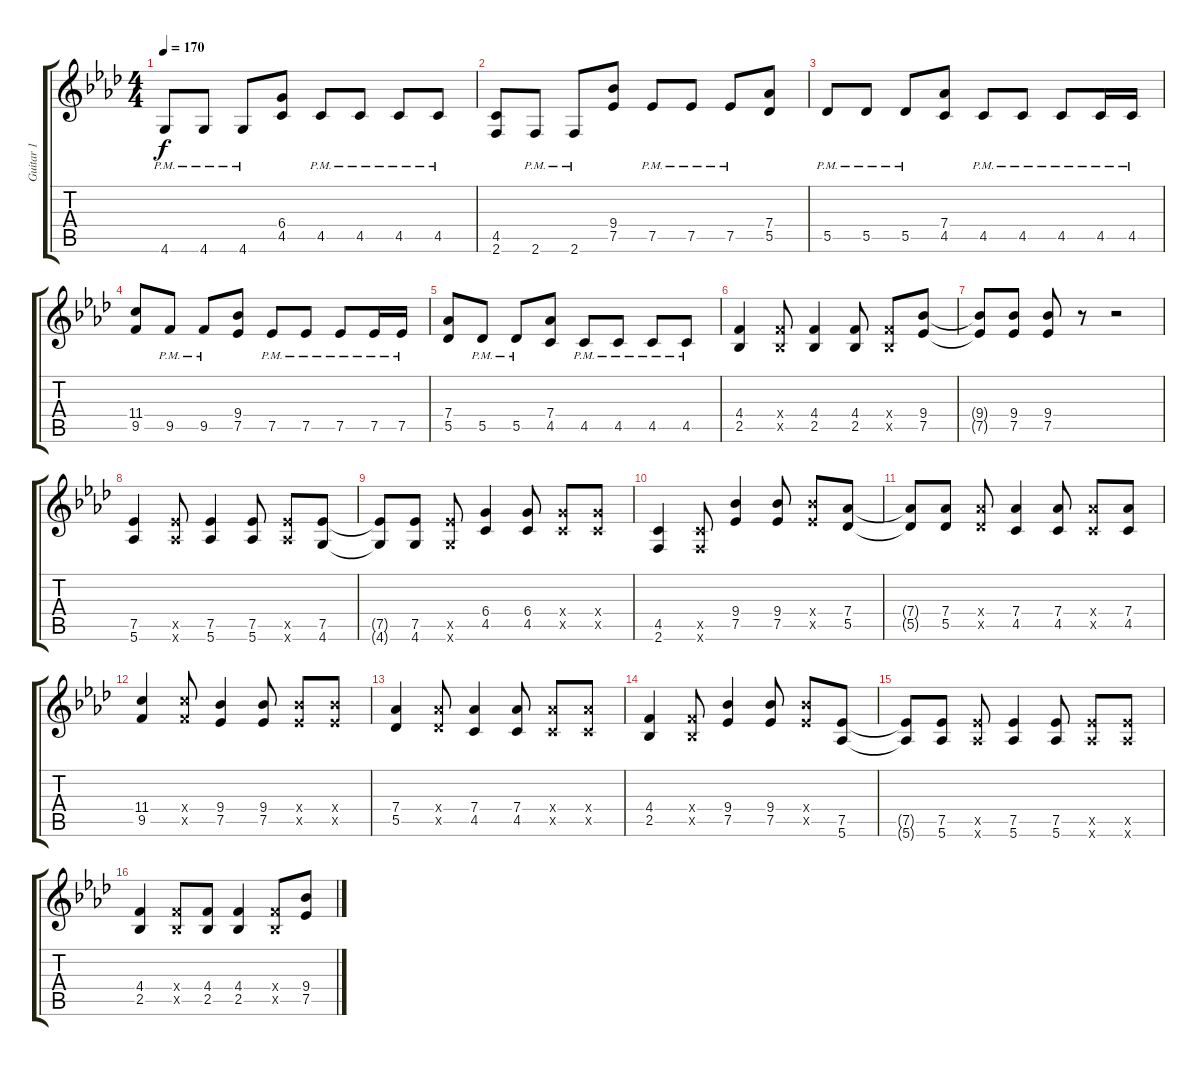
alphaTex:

\track ("Guitar 1" "Guitar 1") {instrument overdrivenguitar}
\staff {score tabs}
\tuning (Eb4 Bb3 Gb3 Db3 Ab2 Eb2) {hide}
\ts (4 4)
\tempo 170
\clef g2
\ks ab
4.6{pm}.8{dy f} 4.6{pm}.8 4.6{pm}.8 (6.4 4.5).8 4.5{pm}.8 4.5{pm}.8 4.5{pm}.8 4.5{pm}.8 |
(4.5 2.6).8 2.6{pm}.8 2.6{pm}.8 (9.4 7.5).8 7.5{pm}.8 7.5{pm}.8 7.5{pm}.8 (7.4 5.5).8 |
5.5{pm}.8 5.5{pm}.8 5.5{pm}.8 (7.4 4.5).8 4.5{pm}.8 4.5{pm}.8 4.5{pm}.8 4.5{pm}.16 4.5{pm}.16 |
(11.4 9.5).8 9.5{pm}.8 9.5{pm}.8 (9.4 7.5).8 7.5{pm}.8 7.5{pm}.8 7.5{pm}.8 7.5{pm}.16 7.5{pm}.16 |
(7.4 5.5).8 5.5{pm}.8 5.5{pm}.8 (7.4 4.5).8 4.5{pm}.8 4.5{pm}.8 4.5{pm}.8 4.5{pm}.8 |
(4.4 2.5).4 (4.4{x} 2.5{x}).8 (4.4 2.5).4 (4.4 2.5).8 (4.4{x} 2.5{x}).8 (9.4 7.5).8 |
(9.4{t} 7.5{t}).8 (9.4 7.5).8 (9.4 7.5).8 r.8 r.2 |
(7.5 5.6).4 (7.5{x} 5.6{x}).8 (7.5 5.6).4 (7.5 5.6).8 (7.5{x} 5.6{x}).8 (7.5 4.6).8 |
(7.5{t} 4.6{t}).8 (7.5 4.6).8 (7.5{x} 4.6{x}).8 (6.4 4.5).4 (6.4 4.5).8 (6.4{x} 4.5{x}).8 (6.4{x} 4.5{x}).8 |
(4.5 2.6).4 (4.5{x} 2.6{x}).8 (9.4 7.5).4 (9.4 7.5).8 (9.4{x} 7.5{x}).8 (7.4 5.5).8 |
(7.4{t} 5.5{t}).8 (7.4 5.5).8 (7.4{x} 5.5{x}).8 (7.4 4.5).4 (7.4 4.5).8 (7.4{x} 4.5{x}).8 (7.4 4.5).8 |
(11.4 9.5).4 (11.4{x} 9.5{x}).8 (9.4 7.5).4 (9.4 7.5).8 (9.4{x} 7.5{x}).8 (9.4{x} 7.5{x}).8 |
(7.4 5.5).4 (7.4{x} 5.5{x}).8 (7.4 4.5).4 (7.4 4.5).8 (7.4{x} 4.5{x}).8 (7.4{x} 4.5{x}).8 |
(4.4 2.5).4 (4.4{x} 2.5{x}).8 (9.4 7.5).4 (9.4 7.5).8 (9.4{x} 7.5{x}).8 (7.5 5.6).8 |
(7.5{t} 5.6{t}).8 (7.5 5.6).8 (7.5{x} 5.6{x}).8 (7.5 5.6).4 (7.5 5.6).8 (7.5{x} 5.6{x}).8 (7.5{x} 5.6{x}).8 |
(4.4 2.5).4 (4.4{x} 2.5{x}).8 (4.4 2.5).8 (4.4 2.5).4 (4.4{x} 2.5{x}).8 (9.4 7.5).8
